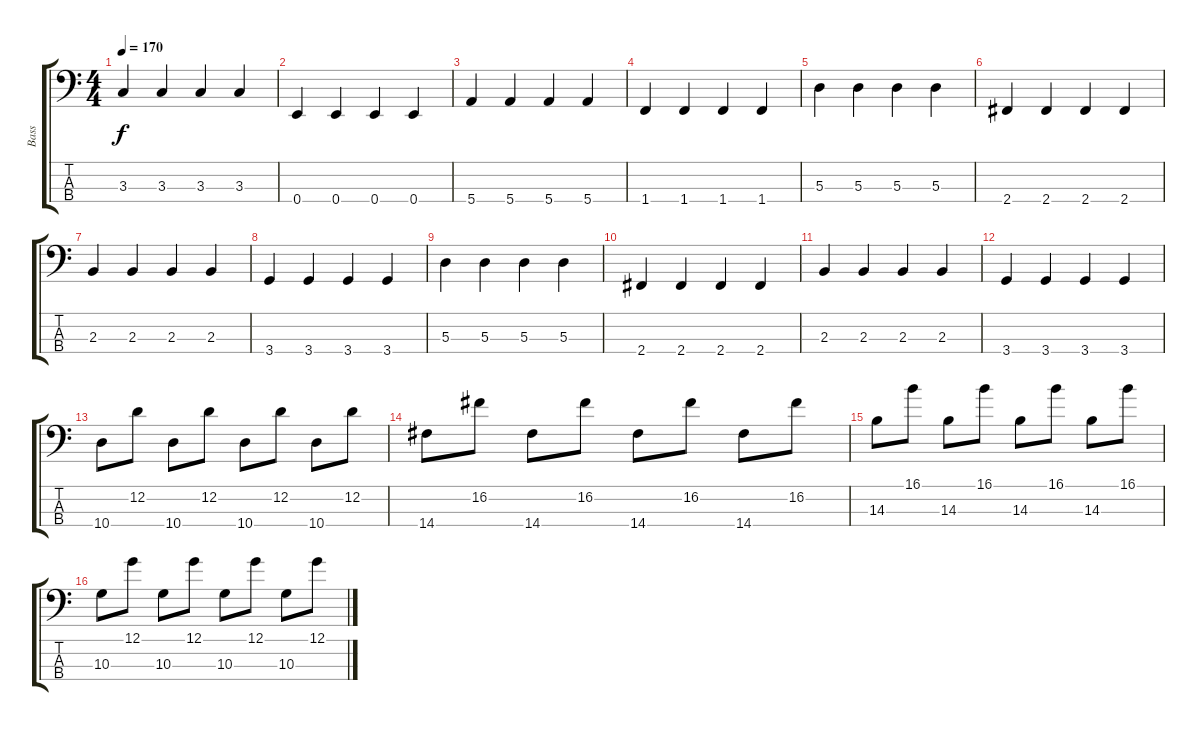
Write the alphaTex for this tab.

\track ("Bass" "Bass") {instrument synthbass1}
\staff {score tabs}
\tuning (G2 D2 A1 E1) {hide}
\ts (4 4)
\tempo 170
\clef f4
\ks c
3.3.4{dy f} 3.3.4 3.3.4 3.3.4 |
0.4.4 0.4.4 0.4.4 0.4.4 |
5.4.4 5.4.4 5.4.4 5.4.4 |
1.4.4 1.4.4 1.4.4 1.4.4 |
5.3.4 5.3.4 5.3.4 5.3.4 |
2.4.4 2.4.4 2.4.4 2.4.4 |
2.3.4 2.3.4 2.3.4 2.3.4 |
3.4.4 3.4.4 3.4.4 3.4.4 |
5.3.4 5.3.4 5.3.4 5.3.4 |
2.4.4 2.4.4 2.4.4 2.4.4 |
2.3.4 2.3.4 2.3.4 2.3.4 |
3.4.4 3.4.4 3.4.4 3.4.4 |
10.4.8 12.2.8 10.4.8 12.2.8 10.4.8 12.2.8 10.4.8 12.2.8 |
14.4.8 16.2.8 14.4.8 16.2.8 14.4.8 16.2.8 14.4.8 16.2.8 |
14.3.8 16.1.8 14.3.8 16.1.8 14.3.8 16.1.8 14.3.8 16.1.8 |
10.3.8 12.1.8 10.3.8 12.1.8 10.3.8 12.1.8 10.3.8 12.1.8
